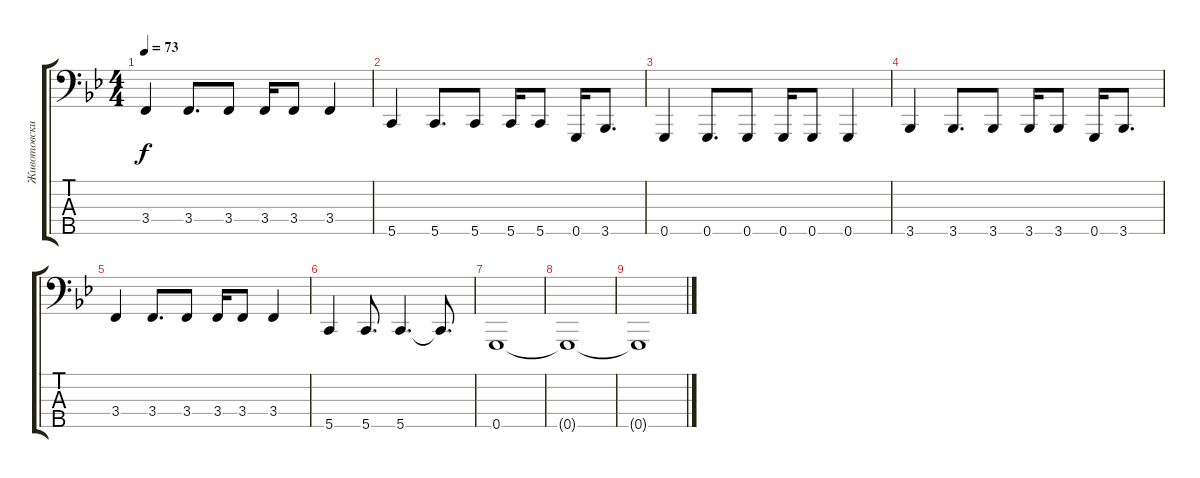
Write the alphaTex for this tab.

\track ("Животовский" "Животовски") {instrument electricbassfinger}
\staff {score tabs}
\tuning (E2 C2 G1 D1 G0) {hide}
\ts (4 4)
\tempo 73
\clef f4
\ks gminor
3.4.4{dy f} 3.4.8{d} 3.4.8 3.4.16 3.4.8 3.4.4 |
5.5.4 5.5.8{d} 5.5.8 5.5.16 5.5.8 0.5.16 3.5.8{d} |
0.5.4 0.5.8{d} 0.5.8 0.5.16 0.5.8 0.5.4 |
3.5.4 3.5.8{d} 3.5.8 3.5.16 3.5.8 0.5.16 3.5.8{d} |
3.4.4 3.4.8{d} 3.4.8 3.4.16 3.4.8 3.4.4 |
5.5.4 5.5.8{d} 5.5.4{d} 5.5{t}.8{d} |
0.5.1 |
0.5{t}.1 |
0.5{t}.1
